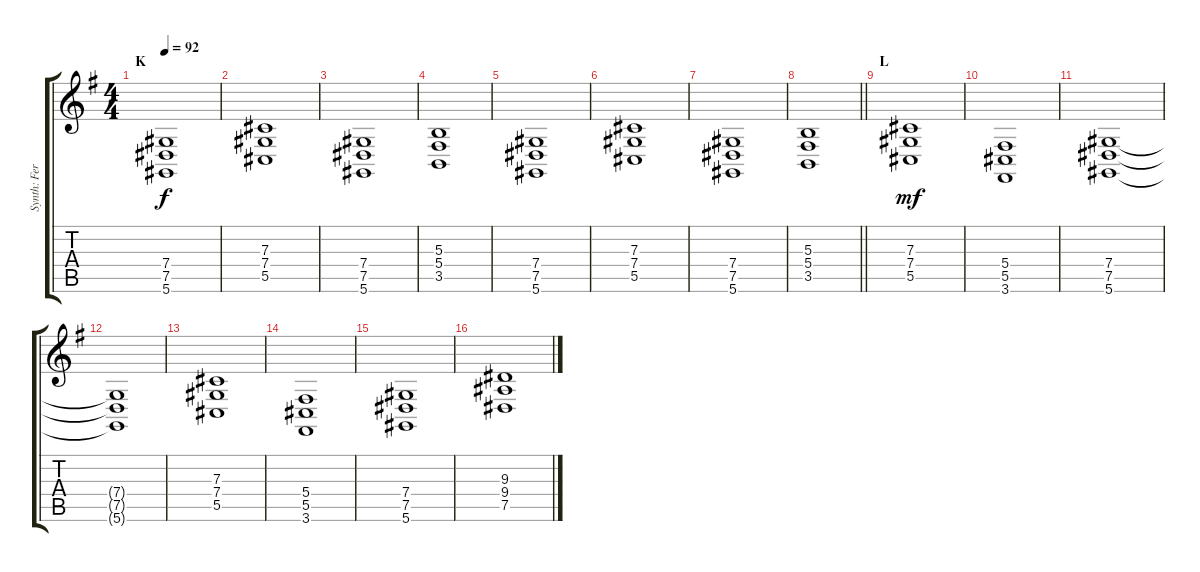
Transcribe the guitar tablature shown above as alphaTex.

\track ("Synth: Ferdy" "Synth: Fer") {instrument tremolostrings}
\staff {score tabs}
\tuning (Eb4 Bb3 Gb3 Db3 Ab2 Eb2) {hide}
\ts (4 4)
\section ("" "K")
\tempo 92
\clef g2
\ks g
(7.4 7.5 5.6).1{dy f} |
(7.3 7.4 5.5).1 |
(7.4 7.5 5.6).1 |
(5.3 5.4 3.5).1 |
(7.4 7.5 5.6).1 |
(7.3 7.4 5.5).1 |
(7.4 7.5 5.6).1 |
\barLineRight lightlight
(5.3 5.4 3.5).1 |
\section ("" "L")
(7.3 7.4 5.5).1{dy mf} |
(5.4 5.5 3.6).1 |
(7.4 7.5 5.6).1 |
(7.4{t} 7.5{t} 5.6{t}).1 |
(7.3 7.4 5.5).1 |
(5.4 5.5 3.6).1 |
(7.4 7.5 5.6).1 |
(9.3 9.4 7.5).1
